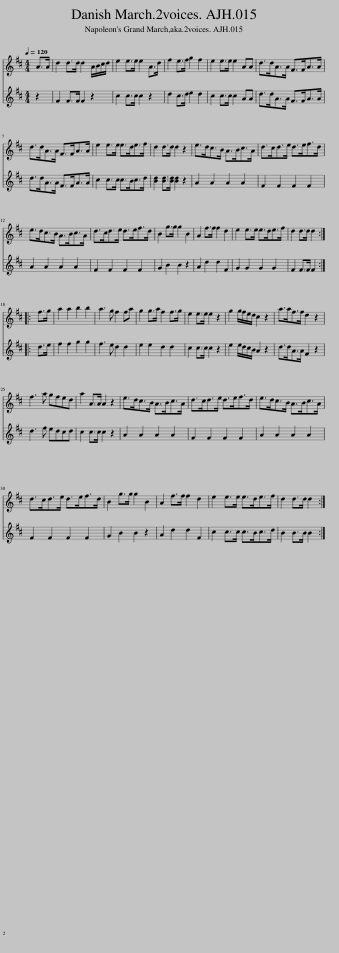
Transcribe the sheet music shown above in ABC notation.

X:1
%%score 1 2
L:1/8
Q:1/4=120
M:4/4
I:linebreak $
K:D
V:1 treble
V:2 treble
V:1
 A>A | d2 d>d d2 A/B/c/d/ | e2 e>e e2 A>d | f2 e>f g2 f2 | e2 e>e e2 AA | %5
 d>dA>A F>FA>A |$ d>dA>A F>FA>A | e2 e>e e>de>f | d2 d>d d2 z2 | e>dc>B A>Bc>A | %10
 d>cd>e d>ef>d |$ e>dc>B A>Bc>A | d>cd>e d>ef>d | B2 g>g g2 B2 | A2 f>f f2 d2 | %15
 e2 e>e e>de>f | d2 d>d d2 ::$ f>g | a2 a2 b2 b2 | a3 g f2 fa | %20
 g2 g>a f2 f>g | e2 e>e e2 z2 | g2 g/f/e/d/ c2 z2 | a>af>f d2 z2 |$ f3 a gfed | %25
 a2 A>A A2 z2 | e>dc>B A>Bc>A | d>cd>e d>ef>d | e>dc>B A>Bc>A |$ d>cd>e d>ef>d | %30
 B2 g>g g2 B2 | A2 f>f f2 d2 | e2 e>e e>de>f | d2 d>d d2 :| %34
V:2
 z2 | F2 F>F F2 z2 | c2 c>c c2 z2 | d2 c>d e2 d2 | c2 c>c c2 AA | %5
 d>dA>A F>FA>A |$ d>dA>A F>FA>A | c2 c>c c>Bc>d | [Bd]2 [Bd]>[Bd] [Bd]2 z2 | A2 A2 A2 A2 | %10
 F2 F2 F2 F2 |$ A2 A2 A2 A2 | F2 F2 F2 F2 | G2 B2 B2 z2 | A2 d2 d2 F2 | %15
 G2 G2 G2 G2 | F2 F>F F2 ::$ d>e | f2 f2 g2 g2 | f3 e d2 d2 | %20
 e2 e2 d2 d2 | c2 c>c c2 z2 | e2 e/d/c/B/ A2 z2 | d>dA>A F2 z2 |$ d3 f edcd | %25
 c2 c>c c2 z2 | A2 A2 A2 A2 | F2 F2 F2 F2 | A2 A2 A2 A2 |$ F2 F2 F2 F2 | %30
 G2 B2 B2 z2 | A2 d2 d2 F2 | c2 c>c c>Bc>d | B2 B>B B2 :| %34
